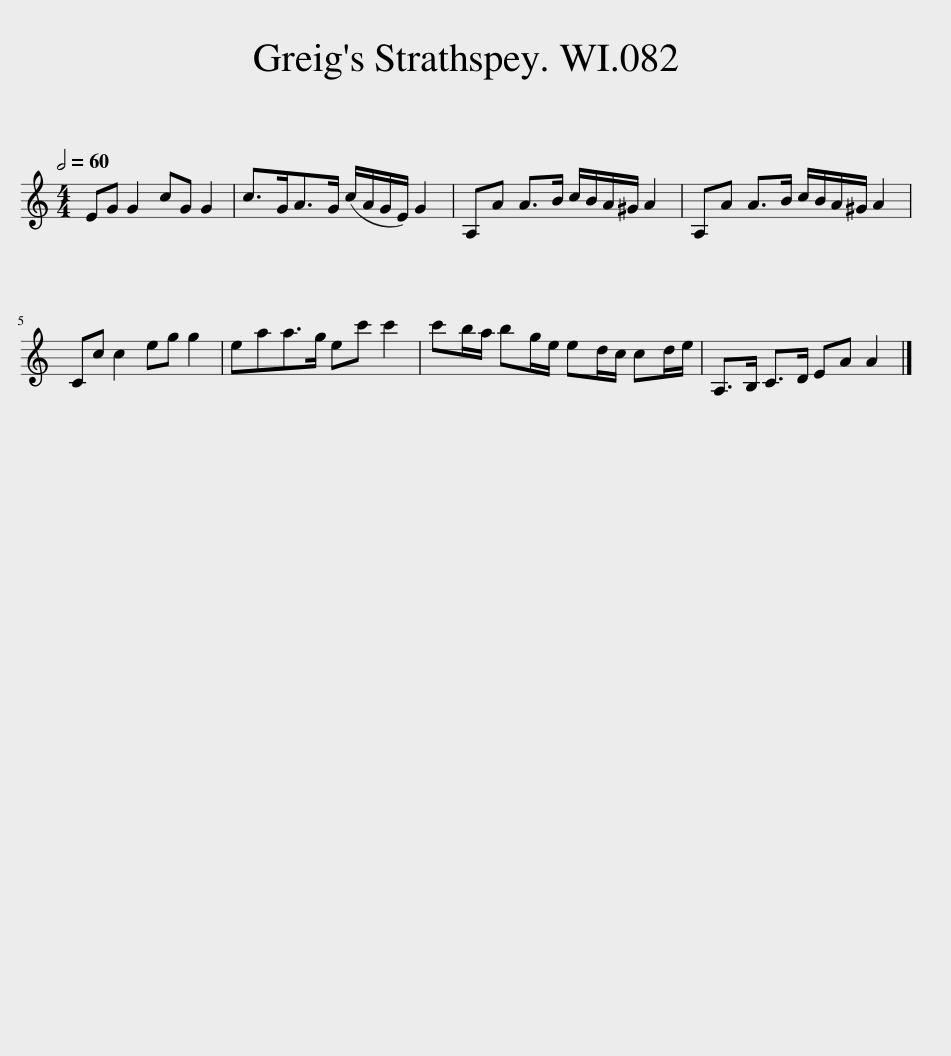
X:1
L:1/8
Q:1/2=60
M:4/4
I:linebreak $
K:C
V:1 treble
V:1
 EG G2 cG G2 | c>GA>G (c/A/G/E/) G2 | A,A A>B c/B/A/^G/ A2 | A,A A>B c/B/A/^G/ A2 |$ Cc c2 eg g2 | %5
 eaa>g ec' c'2 | c'b/a/ bg/e/ ed/c/ cd/e/ | A,>B, C>D EA A2 |] %8
